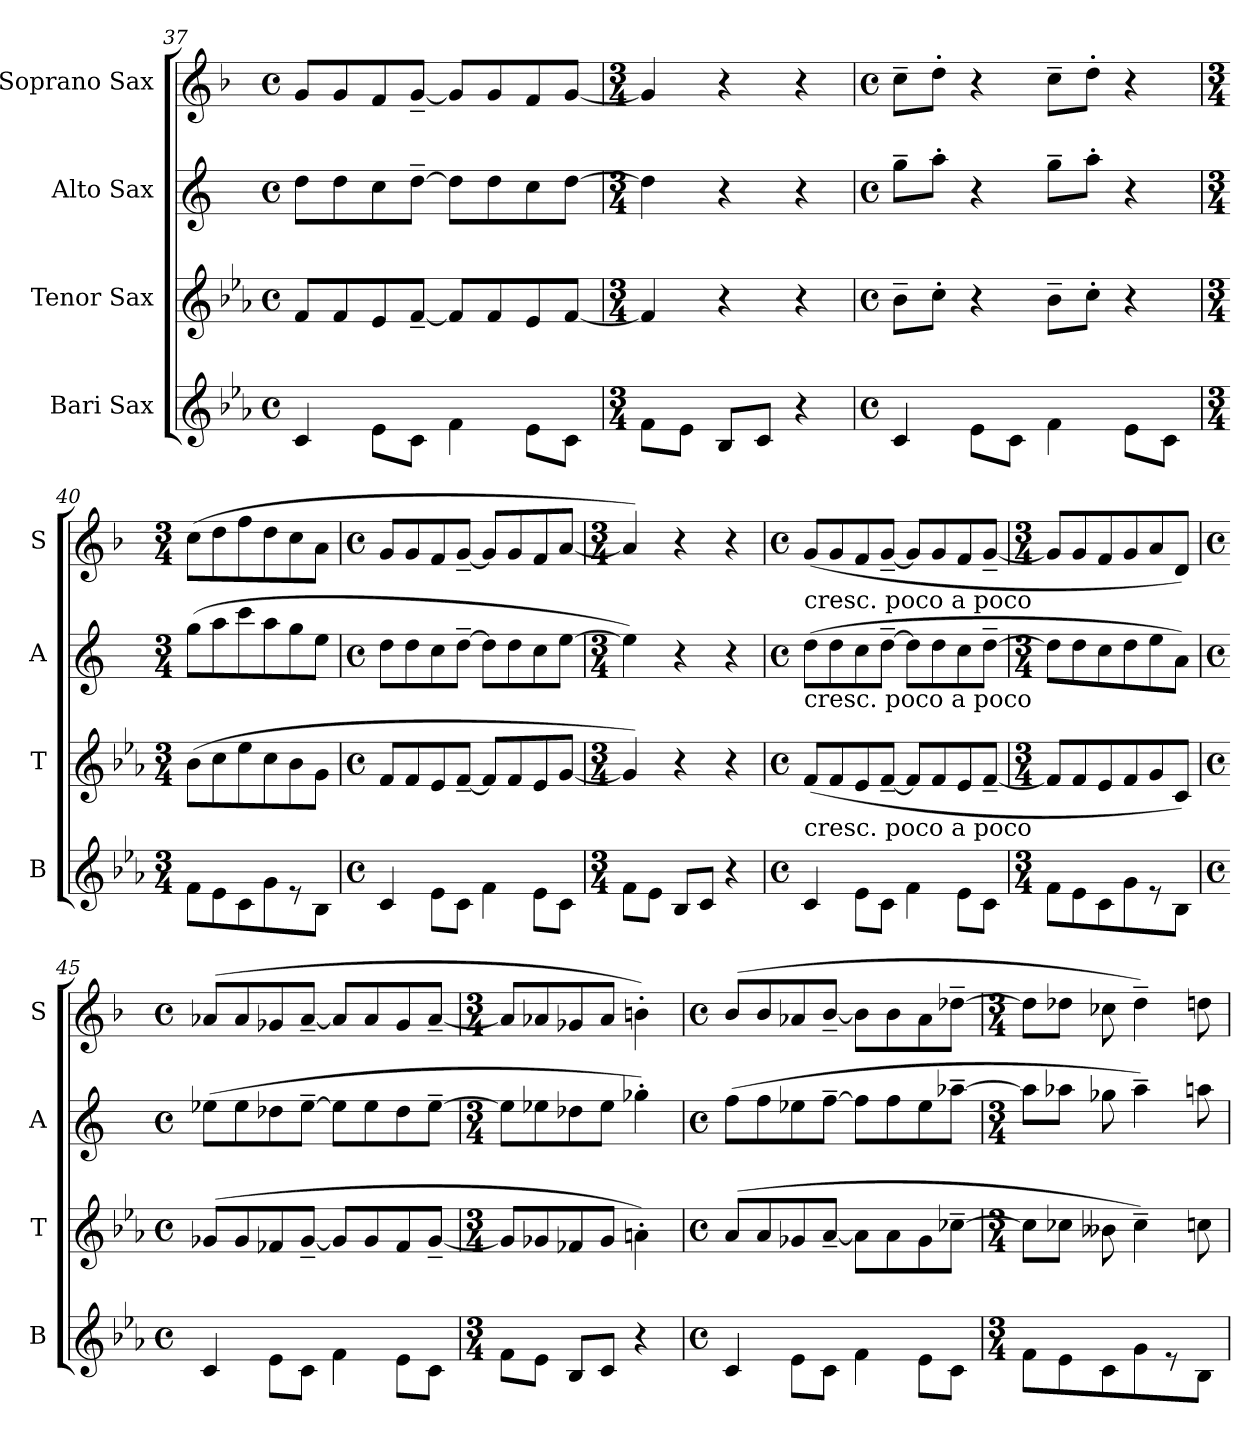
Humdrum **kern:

**kern	**kern	**kern	**kern
*part4	*part3	*part2	*part1
*staff4	*staff3	*staff2	*staff1
*I"Bari Sax	*I"Tenor Sax	*I"Alto Sax	*I"Soprano Sax
*I'B	*I'T	*I'A	*I'S
*clefG2	*clefG2	*clefG2	*clefG2
*ITrd12c21	*ITrd8c14	*ITrd5c9	*ITrd1c2
*k[b-e-a-]	*k[b-e-a-]	*k[b-e-a-]	*k[b-e-a-]
*E-:	*E-:	*E-:	*E-:
*M4/4	*M4/4	*M4/4	*M4/4
*met(c)	*met(c)	*met(c)	*met(c)
=37	=37	=37	=37
4C/	8F/L	8f\L	8f/L
.	8F/	8f\	8f/
8E-\L	8E-/	8e-\	8e-/
8C\J	[8F~</J	[8f~>\J	[8f~</J
4F\	8F/L]	8f\L]	8f/L]
.	8F/	8f\	8f/
8E-\L	8E-/	8e-\	8e-/
8C\J	[8F/J	[8f\J	[8f/J
=38	=38	=38	=38
*M3/4	*M3/4	*M3/4	*M3/4
8F\L	4F/]	4f\]	4f/]
8E-\J	.	.	.
8BB-/L	4r	4r	4r
8C/J	.	.	.
4r	4r	4r	4r
=39	=39	=39	=39
*M4/4	*M4/4	*M4/4	*M4/4
*met(c)	*met(c)	*met(c)	*met(c)
4C/	8B-~>\L	8b-~>\L	8b-~>\L
.	8c'>\J	8cc'>\J	8cc'>\J
8E-\L	4r	4r	4r
8C\J	.	.	.
4F\	8B-~>\L	8b-~>\L	8b-~>\L
.	8c'>\J	8cc'>\J	8cc'>\J
8E-\L	4r	4r	4r
8C\J	.	.	.
=40	=40	=40	=40
*M3/4	*M3/4	*M3/4	*M3/4
8F\L	(>8B-\L	(>8b-\L	(>8b-\L
8E-\	8c\	8cc\	8cc\
8C\	8e-\	8ee-\	8ee-\
8G\	8c\	8cc\	8cc\
8r	8B-\	8b-\	8b-\
8BB-\J	8G\J	8g\J	8g\J
=41	=41	=41	=41
*M4/4	*M4/4	*M4/4	*M4/4
*met(c)	*met(c)	*met(c)	*met(c)
4C/	8F/L	8f\L	8f/L
.	8F/	8f\	8f/
8E-\L	8E-/	8e-\	8e-/
8C\J	[8F~</J	[8f~>\J	[8f~</J
4F\	8F/L]	8f\L]	8f/L]
.	8F/	8f\	8f/
8E-\L	8E-/	8e-\	8e-/
8C\J	[8G/J	[8g\J	[8g/J
!!LO:LB:g=z
=42	=42	=42	=42
*M3/4	*M3/4	*M3/4	*M3/4
8F\L	4G/])	4g\])	4g/])
8E-\J	.	.	.
8BB-/L	4r	4r	4r
8C/J	.	.	.
4r	4r	4r	4r
=43	=43	=43	=43
*M4/4	*M4/4	*M4/4	*M4/4
*met(c)	*met(c)	*met(c)	*met(c)
!	!	!	!LO:TX:b:t=cresc. poco a poco
!	!	!LO:TX:b:t=cresc. poco a poco	!
!	!LO:TX:b:t=cresc. poco a poco	!	!
4C/	(>8F/L	(>8f\L	(<8f/L
.	8F/	8f\	8f/
8E-\L	8E-/	8e-\	8e-/
8C\J	[8F~</J	[8f~>\J	[8f~</J
4F\	8F/L]	8f\L]	8f/L]
.	8F/	8f\	8f/
8E-\L	8E-/	8e-\	8e-/
8C\J	[8F~</J	[8f~>\J	[8f~</J
=44	=44	=44	=44
*M3/4	*M3/4	*M3/4	*M3/4
8F\L	8F/L]	8f\L]	8f/L]
8E-\	8F/	8f\	8f/
8C\	8E-/	8e-\	8e-/
8G\	8F/	8f\	8f/
8r	8G/	8g\	8g/
8BB-\J	8C/J)	8c\J)	8c/J)
=45	=45	=45	=45
*M4/4	*M4/4	*M4/4	*M4/4
*met(c)	*met(c)	*met(c)	*met(c)
4C/	(>8G-X/L	(>8g-X\L	(>8g-X/L
.	8G-/	8g-\	8g-/
8E-\L	8F-X/	8f-X\	8f-X/
8C\J	[8G-~</J	[8g-~>\J	[8g-~</J
4F\	8G-/L]	8g-\L]	8g-/L]
.	8G-/	8g-\	8g-/
8E-\L	8F-/	8f-\	8f-/
8C\J	[8G-~</J	[8g-~>\J	[8g-~</J
=46	=46	=46	=46
*M3/4	*M3/4	*M3/4	*M3/4
8F\L	8G-/L]	8g-\L]	8g-/L]
8E-\J	8G-X/	8g-X\	8g-X/
8BB-/L	8F-X/	8f-X\	8f-X/
8C/J	8G-/J	8g-\J	8g-/J
4r	4An'>\)	4b--X'>\)	4an'>\)
=47	=47	=47	=47
*M4/4	*M4/4	*M4/4	*M4/4
*met(c)	*met(c)	*met(c)	*met(c)
4C/	(>8A-i/L	(>8a-i\L	(>8a-i/L
.	8A-/	8a-\	8a-/
8E-\L	8G-X/	8g-X\	8g-X/
8C\J	[8A-~</J	[8a-~>\J	[8a-~</J
4F\	8A-\L]	8a-\L]	8a-\L]
.	8A-\	8a-\	8a-\
8E-\L	8G-\	8g-\	8g-\
8C\J	[8c-X~>\J	[8cc-X~>\J	[8cc-X~>\J
=48	=48	=48	=48
*M3/4	*M3/4	*M3/4	*M3/4
8F\L	8c-\L]	8cc-\L]	8cc-\L]
8E-\	8c-X\J	8cc-X\J	8cc-X\J
8C\	8B--X\	8b--X\	8b--X\
8G\	4c-~>\)	4cc-~>\)	4cc-~>\)
8r	.	.	.
8BB-\J	8cn\	8ccn\	8ccn\
=	=	=	=
*-	*-	*-	*-
